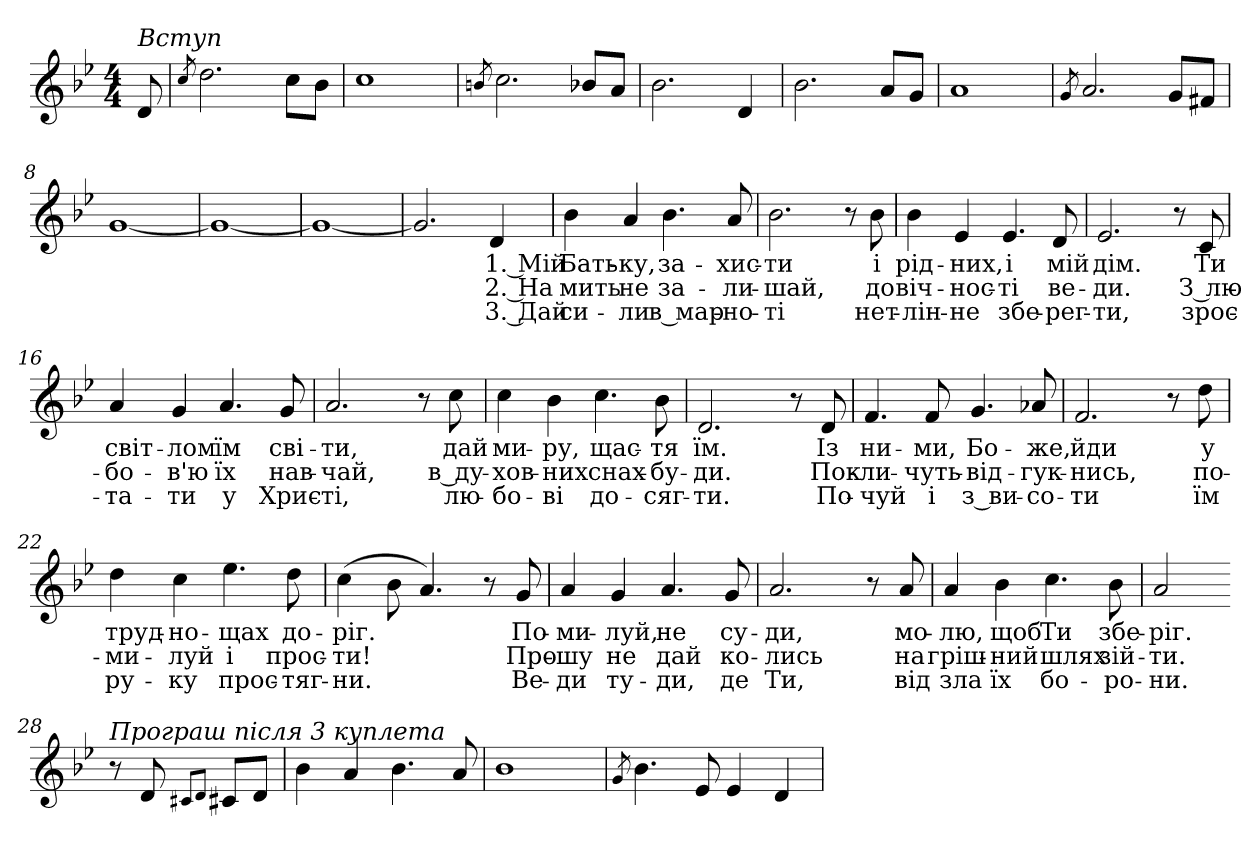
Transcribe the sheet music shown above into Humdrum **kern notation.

**kern	**text	**text	**text
*part1	*part1	*part1	*part1
*staff1	*staff1	*staff1	*staff1
!!LO:PB:g=z
*clefG2	*	*	*
*k[b-e-]	*	*	*
*B-:	*	*	*
*M4/4	*	*	*
=	=	=	=
!LO:TX:a:i:t=Вступ	!	!	!
8di/	.	.	.
=1	=1	=1	=1
8qcci/	.	.	.
2.ddi\	.	.	.
8cci\L	.	.	.
8b-i\J	.	.	.
=2	=2	=2	=2
1cci	.	.	.
=3	=3	=3	=3
8qbni/	.	.	.
2.cci\	.	.	.
8b-Xi/L	.	.	.
8ai/J	.	.	.
=4	=4	=4	=4
2.b-i\	.	.	.
4di/	.	.	.
=5	=5	=5	=5
2.b-i\	.	.	.
8ai/L	.	.	.
8gi/J	.	.	.
=6	=6	=6	=6
1ai	.	.	.
=7	=7	=7	=7
8qgi/	.	.	.
2.ai/	.	.	.
8gi/L	.	.	.
8f#Xi/J	.	.	.
=8	=8	=8	=8
[<1gi	.	.	.
=9	=9	=9	=9
1gi_<	.	.	.
=10	=10	=10	=10
1gi_<	.	.	.
!!LO:LB:g=z
=11	=11	=11	=11
2.gi/]	.	.	.
!	!LO:LY:b:color=#000000	!LO:LY:b:color=#000000	!LO:LY:b:color=#000000
4di/	1. Мій	2. На	3. Дай
=12	=12	=12	=12
!	!LO:LY:b:color=#000000	!LO:LY:b:color=#000000	!LO:LY:b:color=#000000
4b-i\	Бать-	-мить	си-
!	!LO:LY:b:color=#000000	!LO:LY:b:color=#000000	!LO:LY:b:color=#000000
4ai/	-ку,	не	ли
!	!LO:LY:b:color=#000000	!LO:LY:b:color=#000000	!LO:LY:b:color=#000000
4.b-i\	за-	-за-	-в мар-
!	!LO:LY:b:color=#000000	!LO:LY:b:color=#000000	!LO:LY:b:color=#000000
8ai/	-хис-	-ли-	-но-
=13	=13	=13	=13
!	!LO:LY:b:color=#000000	!LO:LY:b:color=#000000	!LO:LY:b:color=#000000
2.b-i\	-ти	шай,	ті
8r	.	.	.
!	!LO:LY:b:color=#000000	!LO:LY:b:color=#000000	!LO:LY:b:color=#000000
8b-i\	і	до	нет-
=14	=14	=14	=14
!	!LO:LY:b:color=#000000	!LO:LY:b:color=#000000	!LO:LY:b:color=#000000
4b-i\	-рід-	-віч-	-лін-
!	!LO:LY:b:color=#000000	!LO:LY:b:color=#000000	!LO:LY:b:color=#000000
4e-i/	-них,	нос-	-не
!	!LO:LY:b:color=#000000	!LO:LY:b:color=#000000	!LO:LY:b:color=#000000
4.e-i/	і	ті	збе-
!	!LO:LY:b:color=#000000	!LO:LY:b:color=#000000	!LO:LY:b:color=#000000
8di/	-мій	ве-	-рег-
!!LO:LB:g=z
=15	=15	=15	=15
!	!LO:LY:b:color=#000000	!LO:LY:b:color=#000000	!LO:LY:b:color=#000000
2.e-i/	-дім.	ди.	ти,
8r	.	.	.
!	!LO:LY:b:color=#000000	!LO:LY:b:color=#000000	!LO:LY:b:color=#000000
8ci/	Ти	З лю-	-зрос-
=16	=16	=16	=16
!	!LO:LY:b:color=#000000	!LO:LY:b:color=#000000	!LO:LY:b:color=#000000
4ai/	-світ-	-бо-	-та-
!	!LO:LY:b:color=#000000	!LO:LY:b:color=#000000	!LO:LY:b:color=#000000
4gi/	-лом	в'ю	ти
!	!LO:LY:b:color=#000000	!LO:LY:b:color=#000000	!LO:LY:b:color=#000000
4.ai/	їм	їх	у
!	!LO:LY:b:color=#000000	!LO:LY:b:color=#000000	!LO:LY:b:color=#000000
8gi/	сві-	-нав-	-Хрис-
=17	=17	=17	=17
!	!LO:LY:b:color=#000000	!LO:LY:b:color=#000000	!LO:LY:b:color=#000000
2.ai/	-ти,	чай,	ті,
8r	.	.	.
!	!LO:LY:b:color=#000000	!LO:LY:b:color=#000000	!LO:LY:b:color=#000000
8cci\	дай	в ду-	-лю-
=18	=18	=18	=18
!	!LO:LY:b:color=#000000	!LO:LY:b:color=#000000	!LO:LY:b:color=#000000
4cci\	-ми-	-хов-	-бо-
!	!LO:LY:b:color=#000000	!LO:LY:b:color=#000000	!LO:LY:b:color=#000000
4b-i\	-ру,	них	ві
!	!LO:LY:b:color=#000000	!LO:LY:b:color=#000000	!LO:LY:b:color=#000000
4.cci\	щас-	-снах-	-до-
!	!LO:LY:b:color=#000000	!LO:LY:b:color=#000000	!LO:LY:b:color=#000000
8b-i\	-тя	бу-	-сяг-
=19	=19	=19	=19
!	!LO:LY:b:color=#000000	!LO:LY:b:color=#000000	!LO:LY:b:color=#000000
2.di/	-їм.	ди.	ти.
8r	.	.	.
!	!LO:LY:b:color=#000000	!LO:LY:b:color=#000000	!LO:LY:b:color=#000000
8di/	-Із	Пок-	-По-
!!LO:LB:g=z
=20	=20	=20	=20
!	!LO:LY:b:color=#000000	!LO:LY:b:color=#000000	!LO:LY:b:color=#000000
4.fi/	ни-	-ли-	-чуй
!	!LO:LY:b:color=#000000	!LO:LY:b:color=#000000	!LO:LY:b:color=#000000
8fi/	ми,	чуть-	-і
!	!LO:LY:b:color=#000000	!LO:LY:b:color=#000000	!LO:LY:b:color=#000000
4.gi/	Бо-	-від-	-з ви-
!	!LO:LY:b:color=#000000	!LO:LY:b:color=#000000	!LO:LY:b:color=#000000
8a-Xi/	-же,	гук-	-со-
=21	=21	=21	=21
!	!LO:LY:b:color=#000000	!LO:LY:b:color=#000000	!LO:LY:b:color=#000000
2.fi/	-йди	нись,	ти
8r	.	.	.
!	!LO:LY:b:color=#000000	!LO:LY:b:color=#000000	!LO:LY:b:color=#000000
8ddi\	у	по-	-їм
=22	=22	=22	=22
!	!LO:LY:b:color=#000000	!LO:LY:b:color=#000000	!LO:LY:b:color=#000000
4ddi\	труд-	-ми-	-ру-
!	!LO:LY:b:color=#000000	!LO:LY:b:color=#000000	!LO:LY:b:color=#000000
4cci\	-но-	-луй	ку
!	!LO:LY:b:color=#000000	!LO:LY:b:color=#000000	!LO:LY:b:color=#000000
4.ee-i\	щах	і	прос-
!	!LO:LY:b:color=#000000	!LO:LY:b:color=#000000	!LO:LY:b:color=#000000
8ddi\	-до-	-прос-	-тяг-
=23	=23	=23	=23
!	!LO:LY:b:color=#000000	!LO:LY:b:color=#000000	!LO:LY:b:color=#000000
(4cci\	-ріг.	ти!	ни.
8b-i\	.	.	.
4.ai/)	.	.	.
8r	.	.	.
!	!LO:LY:b:color=#000000	!LO:LY:b:color=#000000	!LO:LY:b:color=#000000
8gi/	-По-	Про-	-Ве-
!!LO:LB:g=z
=24	=24	=24	=24
!	!LO:LY:b:color=#000000	!LO:LY:b:color=#000000	!LO:LY:b:color=#000000
4ai/	-ми-	-шу	ди
!	!LO:LY:b:color=#000000	!LO:LY:b:color=#000000	!LO:LY:b:color=#000000
4gi/	луй,	не	ту-
!	!LO:LY:b:color=#000000	!LO:LY:b:color=#000000	!LO:LY:b:color=#000000
4.ai/	-не	дай	ди,
!	!LO:LY:b:color=#000000	!LO:LY:b:color=#000000	!LO:LY:b:color=#000000
8gi/	су-	-ко-	-де
=25	=25	=25	=25
!	!LO:LY:b:color=#000000	!LO:LY:b:color=#000000	!LO:LY:b:color=#000000
2.ai/	ди,	лись	Ти,
8r	.	.	.
!	!LO:LY:b:color=#000000	!LO:LY:b:color=#000000	!LO:LY:b:color=#000000
8ai/	мо-	-на	від
=26	=26	=26	=26
!	!LO:LY:b:color=#000000	!LO:LY:b:color=#000000	!LO:LY:b:color=#000000
4ai/	лю,	гріш-	-зла
!	!LO:LY:b:color=#000000	!LO:LY:b:color=#000000	!LO:LY:b:color=#000000
4b-i\	щоб	ний	їх
!	!LO:LY:b:color=#000000	!LO:LY:b:color=#000000	!LO:LY:b:color=#000000
4.cci\	Ти	шлях	бо-
!	!LO:LY:b:color=#000000	!LO:LY:b:color=#000000	!LO:LY:b:color=#000000
8b-i\	-збе-	-зій-	-ро-
=27	=27	=27	=27
!	!LO:LY:b:color=#000000	!LO:LY:b:color=#000000	!LO:LY:b:color=#000000
2ai/	-ріг.	ти.	ни.
!!LO:PB:g=z
=28-	=28-	=28-	=28-
!LO:TX:a:i:t=Програш після 3 куплета	!	!	!
8r	.	.	.
8di/	.	.	.
8qc#Xi/L	.	.	.
8qdi/J	.	.	.
8c#i/L	.	.	.
8di/J	.	.	.
=29	=29	=29	=29
4b-i\	.	.	.
4ai/	.	.	.
4.b-i\	.	.	.
8ai/	.	.	.
=30	=30	=30	=30
1b-i	.	.	.
=31	=31	=31	=31
8qgi/	.	.	.
4.b-i\	.	.	.
8e-i/	.	.	.
4e-i/	.	.	.
4di/	.	.	.
=	=	=	=
*-	*-	*-	*-
